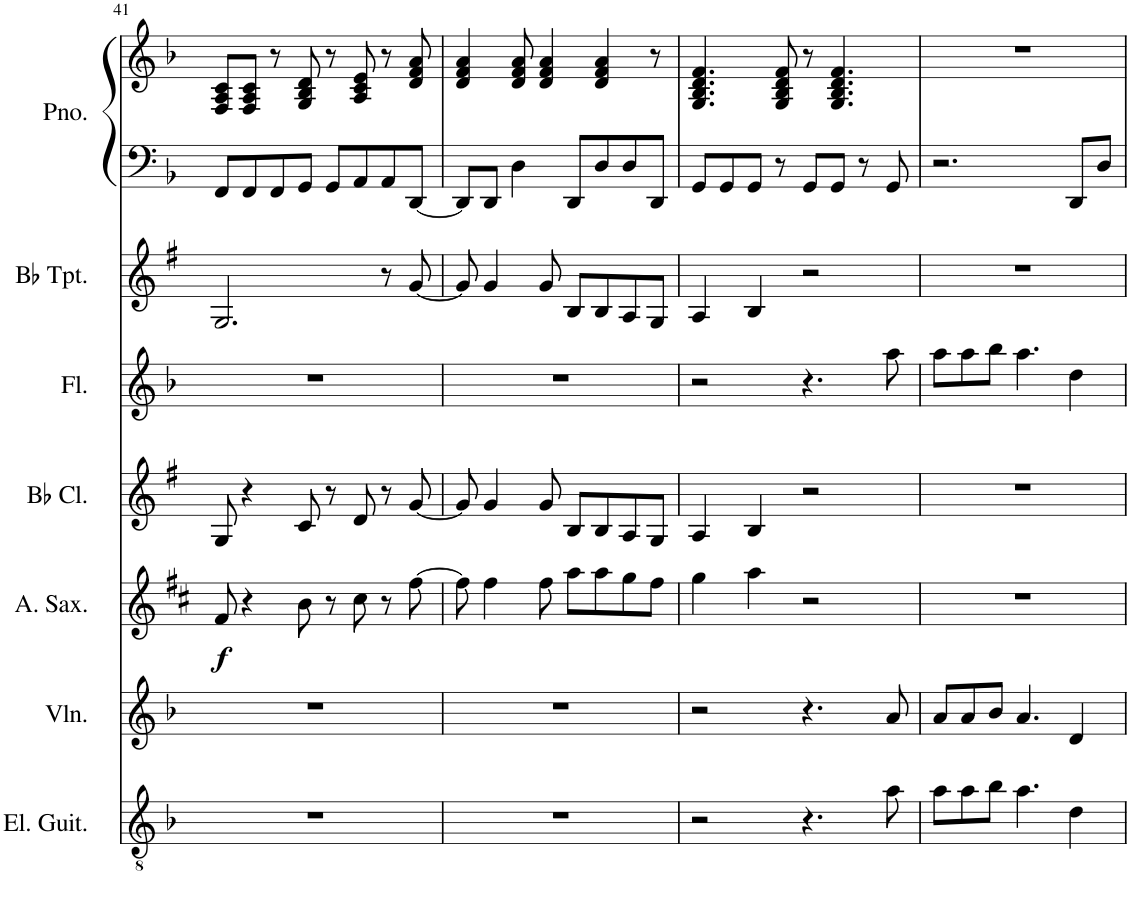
**kern	**kern	**kern	**dynam	**kern	**kern	**kern	**kern	**kern
*part7	*part6	*part5	*part5	*part4	*part3	*part2	*part1	*part1
*staff8	*staff7	*staff6	*staff6	*staff5	*staff4	*staff3	*staff2	*staff1
*I"Electric Guitar	*I"Violin	*I"Alto Saxophone	*	*I"Bb Clarinet	*I"Flute	*I"Bb Trumpet	*I"Piano	*
*I'El. Guit.	*I'Vln.	*I'A. Sax.	*	*I'Bb Cl.	*I'Fl.	*I'Bb Tpt.	*I'Pno.	*
!!LO:PB:g=z
*clefGv2	*clefG2	*clefG2	*	*clefG2	*clefG2	*clefG2	*clefF4	*clefG2
*	*	*Trd5c9	*	*Trd1c2	*	*Trd1c2	*	*
*k[b-]	*k[b-]	*k[f#c#]	*	*k[f#]	*k[b-]	*k[f#]	*k[b-]	*k[b-]
*M4/4	*M4/4	*M4/4	*	*M4/4	*M4/4	*M4/4	*M4/4	*M4/4
=41	=41	=41	=41	=41	=41	=41	=41	=41
!	!	!	!LO:DY:b	!	!	!	!	!
1r	1r	8f#/	f	8G/	1r	2.G/	8FF/L	8F/ 8A/ 8c/L
.	.	4r	.	4r	.	.	8FF/	8F/ 8A/ 8c/J
.	.	.	.	.	.	.	8FF/	8r
.	.	8b\	.	8c/	.	.	8GG/J	8G/ 8B-/ 8d/
.	.	8r	.	8r	.	.	8GG/L	8r
.	.	8cc#\	.	8d/	.	.	8AA/	8A/ 8c/ 8e/
.	.	8r	.	8r	.	8r	8AA/	8r
.	.	[8ff#\	.	[8g/	.	[8g/	[8DD/J	8d/ 8f/ 8a/
=42	=42	=42	=42	=42	=42	=42	=42	=42
1r	1r	8ff#\]	.	8g/]	1r	8g/]	8DD/L]	4d/ 4f/ 4a/
.	.	4ff#\	.	4g/	.	4g/	8DD/J	.
.	.	.	.	.	.	.	4D\	8d/ 8f/ 8a/
.	.	8ff#\	.	8g/	.	8g/	.	4d/ 4f/ 4a/
.	.	8aa\L	.	8B/L	.	8B/L	8DD/L	.
.	.	8aa\	.	8B/	.	8B/	8D/	4d/ 4f/ 4a/
.	.	8gg\	.	8A/	.	8A/	8D/	.
.	.	8ff#\J	.	8G/J	.	8G/J	8DD/J	8r
=43	=43	=43	=43	=43	=43	=43	=43	=43
2r	2r	4gg\	.	4A/	2r	4A/	8GG/L	4.G/ 4.B-/ 4.d/ 4.f/
.	.	.	.	.	.	.	8GG/	.
.	.	4aa\	.	4B/	.	4B/	8GG/J	.
.	.	.	.	.	.	.	8r	8G/ 8B-/ 8d/ 8f/
4.r	4.r	2r	.	2r	4.r	2r	8GG/L	8r
.	.	.	.	.	.	.	8GG/J	4.G/ 4.B-/ 4.d/ 4.f/
.	.	.	.	.	.	.	8r	.
8a\	8a/	.	.	.	8aa\	.	8GG/	.
=44	=44	=44	=44	=44	=44	=44	=44	=44
8a\L	8a/L	1r	.	1r	8aa\L	1r	2.r	1r
8a\	8a/	.	.	.	8aa\	.	.	.
8b-\J	8b-/J	.	.	.	8bb-\J	.	.	.
4.a\	4.a/	.	.	.	4.aa\	.	.	.
4d\	4d/	.	.	.	4dd\	.	8DD/L	.
.	.	.	.	.	.	.	8D/J	.
=	=	=	=	=	=	=	=	=
*-	*-	*-	*-	*-	*-	*-	*-	*-
